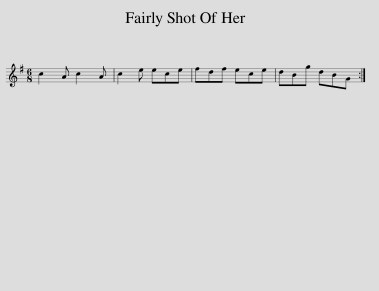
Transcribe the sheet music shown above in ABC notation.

X:1
L:1/8
M:6/8
I:linebreak $
K:Emin
V:1 treble
V:1
 c2 A c2 A | c2 e ece | fdf ece | dBg dBG :| %4
